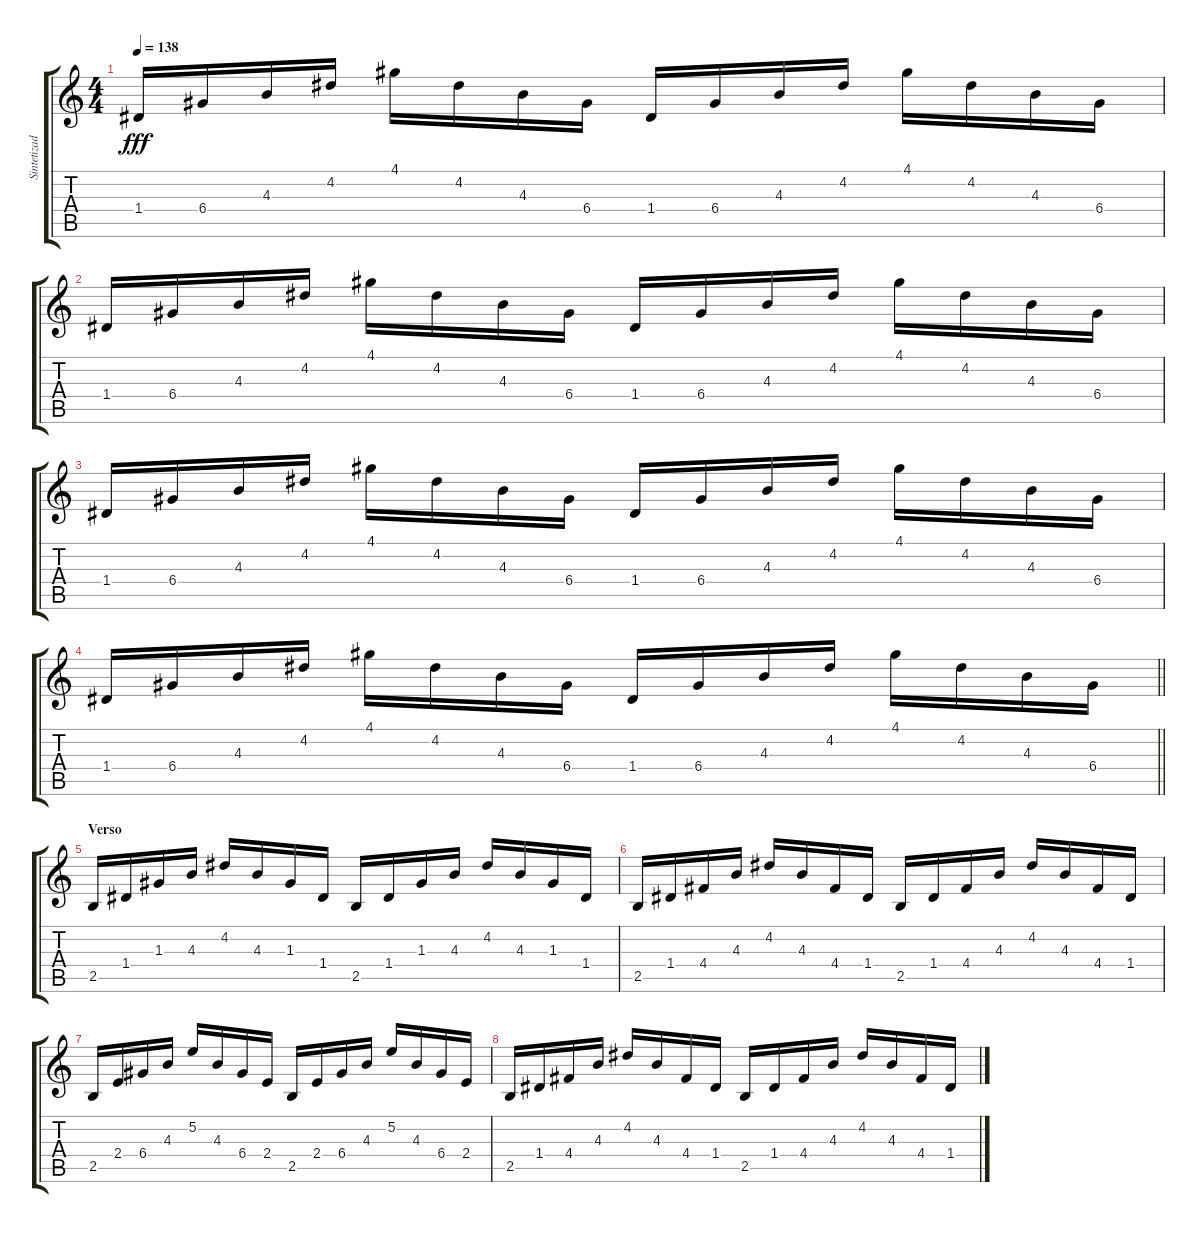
\track ("Sintetizador 1" "Sintetizad") {instrument electricbassfinger}
\staff {score tabs}
\tuning (E4 B3 G3 D3 A2 E2) {hide}
\ts (4 4)
\tempo 138
\clef g2
\ks c
1.4.16{dy fff} 6.4.16 4.3.16 4.2.16 4.1.16 4.2.16 4.3.16 6.4.16 1.4.16 6.4.16 4.3.16 4.2.16 4.1.16 4.2.16 4.3.16 6.4.16 |
1.4.16 6.4.16 4.3.16 4.2.16 4.1.16 4.2.16 4.3.16 6.4.16 1.4.16 6.4.16 4.3.16 4.2.16 4.1.16 4.2.16 4.3.16 6.4.16 |
1.4.16 6.4.16 4.3.16 4.2.16 4.1.16 4.2.16 4.3.16 6.4.16 1.4.16 6.4.16 4.3.16 4.2.16 4.1.16 4.2.16 4.3.16 6.4.16 |
\barLineRight lightlight
1.4.16 6.4.16 4.3.16 4.2.16 4.1.16 4.2.16 4.3.16 6.4.16 1.4.16 6.4.16 4.3.16 4.2.16 4.1.16 4.2.16 4.3.16 6.4.16 |
\section ("" "Verso")
2.5.16 1.4.16 1.3.16 4.3.16 4.2.16 4.3.16 1.3.16 1.4.16 2.5.16 1.4.16 1.3.16 4.3.16 4.2.16 4.3.16 1.3.16 1.4.16 |
2.5.16 1.4.16 4.4.16 4.3.16 4.2.16 4.3.16 4.4.16 1.4.16 2.5.16 1.4.16 4.4.16 4.3.16 4.2.16 4.3.16 4.4.16 1.4.16 |
2.5.16 2.4.16 6.4.16 4.3.16 5.2.16 4.3.16 6.4.16 2.4.16 2.5.16 2.4.16 6.4.16 4.3.16 5.2.16 4.3.16 6.4.16 2.4.16 |
2.5.16 1.4.16 4.4.16 4.3.16 4.2.16 4.3.16 4.4.16 1.4.16 2.5.16 1.4.16 4.4.16 4.3.16 4.2.16 4.3.16 4.4.16 1.4.16
